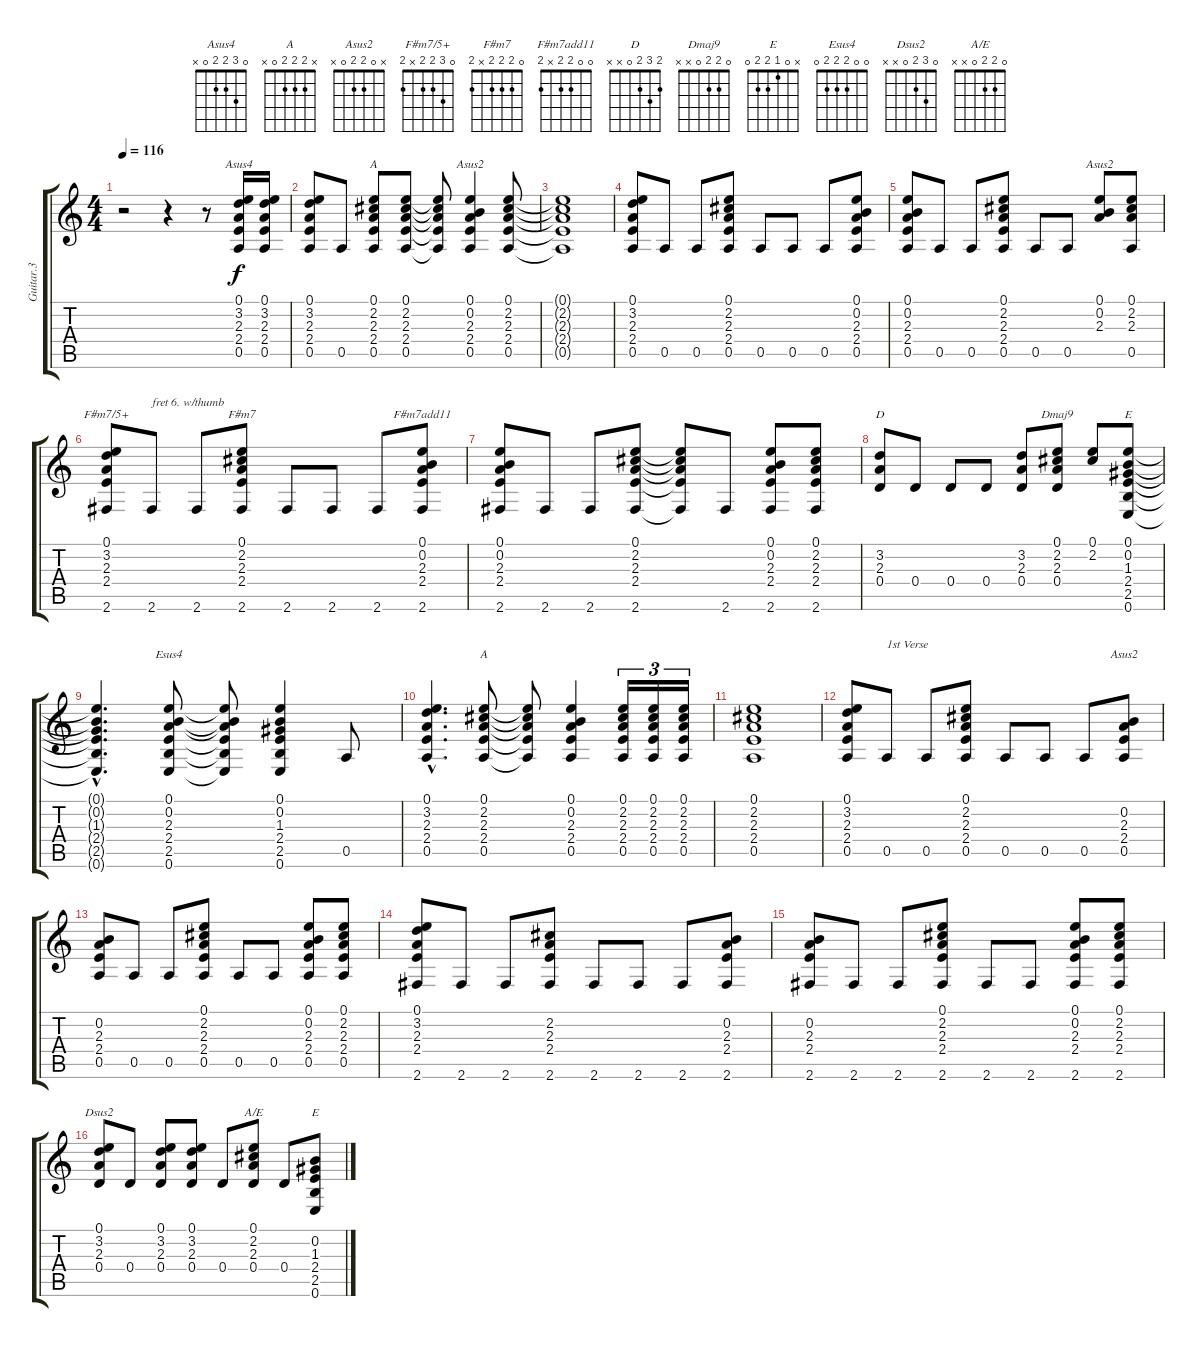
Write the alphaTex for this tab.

\track ("Guitar.3" "Guitar.3") {instrument acousticguitarsteel}
\staff {score tabs}
\tuning (E4 B3 G3 D3 A2 E2) {hide}
\chord ("Asus4" 0 3 2 2 0 x)
\chord ("A" 0 2 2 2 0 x)
\chord ("Asus2" 0 0 2 2 0 x)
\chord ("Asus2" 0 0 2 x x x)
\chord ("F#m7/5+" 0 3 2 2 x 2)
\chord ("F#m7" 0 2 2 2 x 2)
\chord ("F#m7add11" 0 0 2 2 x 2)
\chord ("D" 2 3 2 0 x x)
\chord ("Dmaj9" 0 2 2 0 x x)
\chord ("E" 0 0 1 2 2 0)
\chord ("Esus4" 0 0 2 2 2 0)
\chord ("A" x 2 2 2 0 x)
\chord ("Asus2" x 0 2 2 0 x)
\chord ("Dsus2" 0 3 2 0 x x)
\chord ("A/E" 0 2 2 0 x x)
\chord ("E" x 0 1 2 2 0)
\ts (4 4)
\tempo 116
\clef g2
\ks c
r.2{dy f instrument acousticguitarsteel} r.4 r.8 (0.1 3.2 2.3 2.4 0.5).16{ch "Asus4"} (0.1 3.2 2.3 2.4 0.5).16 |
(0.1 3.2 2.3 2.4 0.5).8 0.5.8 (0.1 2.2 2.3 2.4 0.5).8{ch "A"} (0.1 2.2 2.3 2.4 0.5).8 (0.1{t} 2.2{t} 2.3{t} 2.4{t} 0.5{t}).8 (0.1 0.2 2.3 2.4 0.5).4{ch "Asus2"} (0.1 2.2 2.3 2.4 0.5).8 |
(0.1{t} 2.2{t} 2.3{t} 2.4{t} 0.5{t}).1 |
(0.1 3.2 2.3 2.4 0.5).8 0.5.8 0.5.8 (0.1 2.2 2.3 2.4 0.5).8 0.5.8 0.5.8 0.5.8 (0.1 0.2 2.3 2.4 0.5).8 |
(0.1 0.2 2.3 2.4 0.5).8 0.5.8 0.5.8 (0.1 2.2 2.3 2.4 0.5).8 0.5.8 0.5.8 (0.1 0.2 2.3).8{ch "Asus2"} (0.1 2.2 2.3 0.5).8 |
(0.1 3.2 2.3 2.4 2.6).8{ch "F#m7/5+"} 2.6.8{txt "fret 6. w/thumb"} 2.6.8 (0.1 2.2 2.3 2.4 2.6).8{ch "F#m7"} 2.6.8 2.6.8 2.6.8 (0.1 0.2 2.3 2.4 2.6).8{ch "F#m7add11"} |
(0.1 0.2 2.3 2.4 2.6).8 2.6.8 2.6.8 (0.1 2.2 2.3 2.4 2.6).8 (0.1{t} 2.2{t} 2.3{t} 2.4{t} 2.6{t}).8 2.6.8 (0.1 0.2 2.3 2.4 2.6).8 (0.1 2.2 2.3 2.4 2.6).8 |
(3.2 2.3 0.4).8{ch "D"} 0.4.8 0.4.8 0.4.8 (3.2 2.3 0.4).8 (0.1 2.2 2.3 0.4).8{ch "Dmaj9"} (0.1 2.2).8 (0.1 0.2 1.3 2.4 2.5 0.6).8{ch "E"} |
(0.1{hac t} 0.2{hac t} 1.3{hac t} 2.4{hac t} 2.5{hac t} 0.6{hac t}).4{d} (0.1 0.2 2.3 2.4 2.5 0.6).8{ch "Esus4"} (0.1{t} 0.2{t} 2.3{t} 2.4{t} 2.5{t} 0.6{t}).8 (0.1 0.2 1.3 2.4 2.5 0.6).4 0.5.8 |
(0.1{hac} 3.2{hac} 2.3{hac} 2.4{hac} 0.5{hac}).4{d} (0.1 2.2 2.3 2.4 0.5).8{ch "A"} (0.1{t} 2.2{t} 2.3{t} 2.4{t} 0.5{t}).8 (0.1 0.2 2.3 2.4 0.5).4 (0.1 2.2 2.3 2.4 0.5).16{tu (3 2)} (0.1 2.2 2.3 2.4 0.5).16{tu (3 2)} (0.1 2.2 2.3 2.4 0.5).16{tu (3 2)} |
(0.1 2.2 2.3 2.4 0.5).1 |
(0.1 3.2 2.3 2.4 0.5).8 0.5.8{txt "1st Verse"} 0.5.8 (0.1 2.2 2.3 2.4 0.5).8 0.5.8 0.5.8 0.5.8 (0.2 2.3 2.4 0.5).8{ch "Asus2"} |
(0.2 2.3 2.4 0.5).8 0.5.8 0.5.8 (0.1 2.2 2.3 2.4 0.5).8 0.5.8 0.5.8 (0.1 0.2 2.3 2.4 0.5).8 (0.1 2.2 2.3 2.4 0.5).8 |
(0.1 3.2 2.3 2.4 2.6).8 2.6.8 2.6.8 (2.2 2.3 2.4 2.6).8 2.6.8 2.6.8 2.6.8 (0.2 2.3 2.4 2.6).8 |
(0.2 2.3 2.4 2.6).8 2.6.8 2.6.8 (0.1 2.2 2.3 2.4 2.6).8 2.6.8 2.6.8 (0.1 0.2 2.3 2.4 2.6).8 (0.1 2.2 2.3 2.4 2.6).8 |
(0.1 3.2 2.3 0.4).8{ch "Dsus2"} 0.4.8 (0.1 3.2 2.3 0.4).8 (0.1 3.2 2.3 0.4).8 0.4.8 (0.1 2.2 2.3 0.4).8{ch "A/E"} 0.4.8 (0.2 1.3 2.4 2.5 0.6).8{ch "E"}
